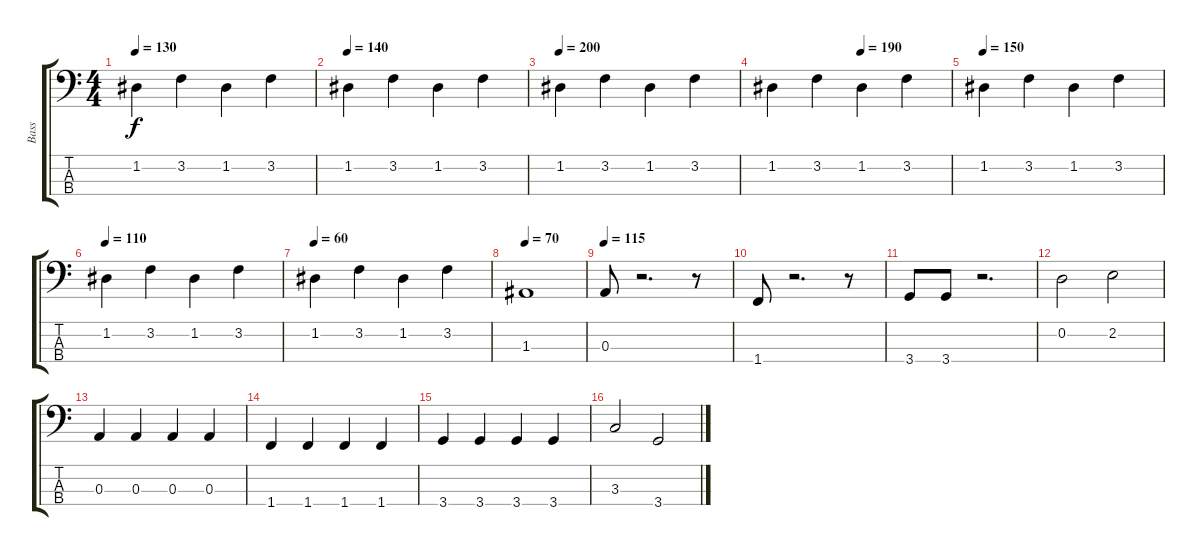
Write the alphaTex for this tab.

\track ("Bass" "Bass") {instrument electricbassfinger}
\staff {score tabs}
\tuning (G2 D2 A1 E1) {hide}
\ts (4 4)
\tempo 130
\clef f4
\ks c
1.2.4{dy f} 3.2.4 1.2.4 3.2.4 |
\tempo 140
1.2.4 3.2.4 1.2.4 3.2.4 |
\tempo 200
1.2.4 3.2.4 1.2.4 3.2.4 |
\tempo (190 0.5)
1.2.4 3.2.4 1.2.4 3.2.4 |
\tempo 150
1.2.4 3.2.4 1.2.4 3.2.4 |
\tempo 110
1.2.4 3.2.4 1.2.4 3.2.4 |
\tempo 60
1.2.4 3.2.4 1.2.4 3.2.4 |
\tempo 70
1.3.1 |
\tempo 115
0.3.8 r.2{d} r.8 |
1.4.8 r.2{d} r.8 |
3.4.8 3.4.8 r.2{d} |
0.2.2 2.2.2 |
0.3.4 0.3.4 0.3.4 0.3.4 |
1.4.4 1.4.4 1.4.4 1.4.4 |
3.4.4 3.4.4 3.4.4 3.4.4 |
3.3.2 3.4.2
